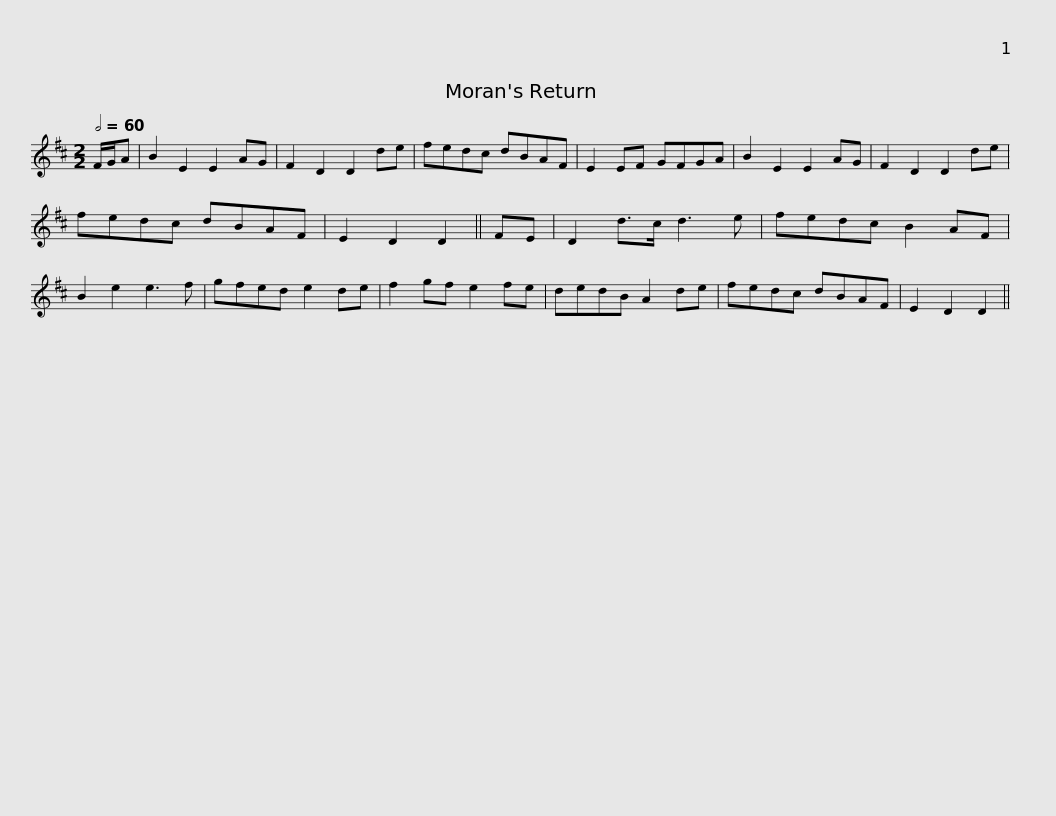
X:1
L:1/8
Q:1/2=60
M:2/2
I:linebreak $
K:D
V:1 treble
V:1
 F/G/A | B2 E2 E2 AG | F2 D2 D2 de | fedc dBAF | E2 EF GFGA | %5
 B2 E2 E2 AG | F2 D2 D2 de |$ fedc dBAF | E2 D2 D2 || FE | %10
 D2 d>c d3 e | fedc B2 AF | B2 e2 e3 f | gfed e2 de | f2 gf e2 fe |$ %15
 dedB A2 de | fedc dBAF | E2 D2 D2 || %18
